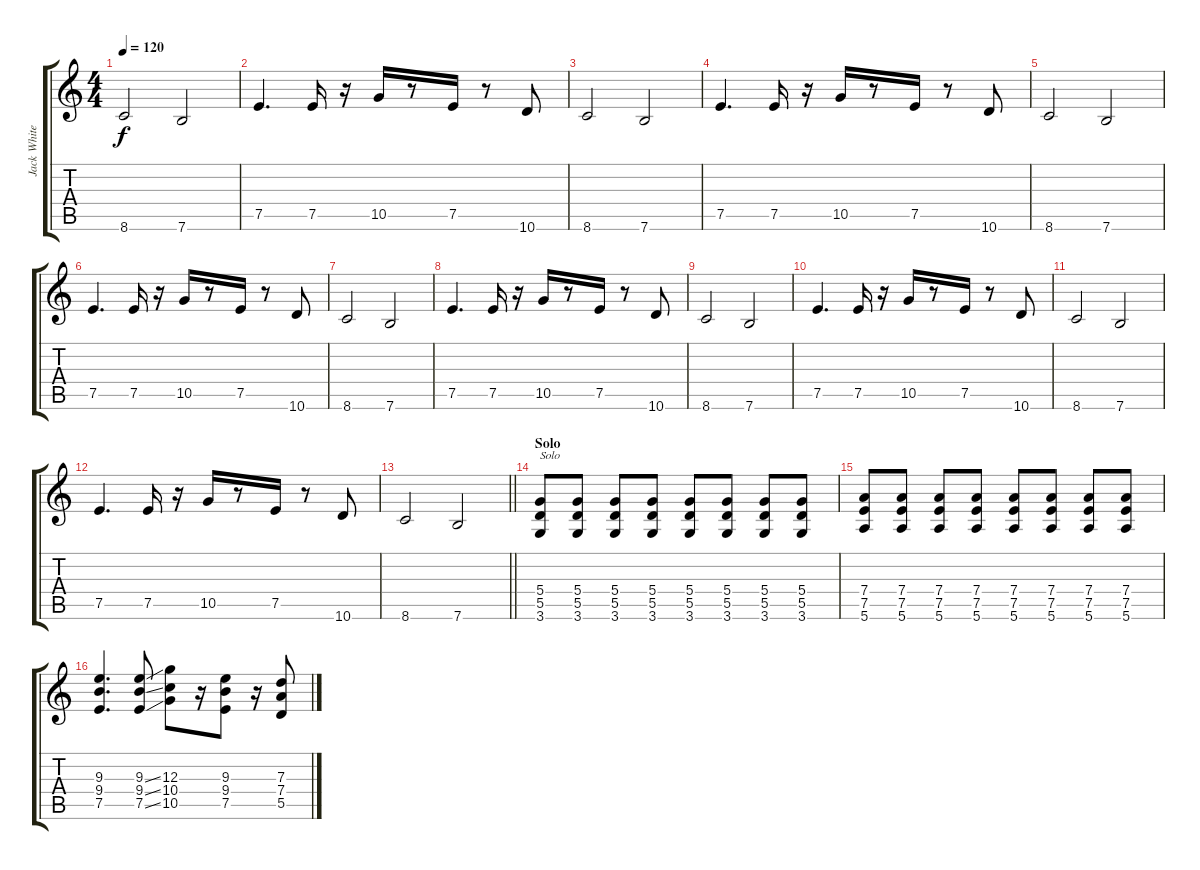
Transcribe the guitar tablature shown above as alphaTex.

\track ("Jack White" "Jack White") {instrument overdrivenguitar}
\staff {score tabs}
\tuning (E4 B3 G3 D3 A2 E2) {hide}
\ts (4 4)
\tempo 120
\clef g2
\ks c
8.6.2{dy f} 7.6.2 |
7.5.4{d} 7.5.16 r.16 10.5.16 r.8 7.5.16 r.8 10.6.8 |
8.6.2 7.6.2 |
7.5.4{d} 7.5.16 r.16 10.5.16 r.8 7.5.16 r.8 10.6.8 |
8.6.2 7.6.2 |
7.5.4{d} 7.5.16 r.16 10.5.16 r.8 7.5.16 r.8 10.6.8 |
8.6.2 7.6.2 |
7.5.4{d} 7.5.16 r.16 10.5.16 r.8 7.5.16 r.8 10.6.8 |
8.6.2 7.6.2 |
7.5.4{d} 7.5.16 r.16 10.5.16 r.8 7.5.16 r.8 10.6.8 |
8.6.2 7.6.2 |
7.5.4{d} 7.5.16 r.16 10.5.16 r.8 7.5.16 r.8 10.6.8 |
\barLineRight lightlight
8.6.2 7.6.2 |
\section ("" "Solo")
(5.4 5.5 3.6).8{txt "Solo"} (5.4 5.5 3.6).8 (5.4 5.5 3.6).8 (5.4 5.5 3.6).8 (5.4 5.5 3.6).8 (5.4 5.5 3.6).8 (5.4 5.5 3.6).8 (5.4 5.5 3.6).8 |
(7.4 7.5 5.6).8 (7.4 7.5 5.6).8 (7.4 7.5 5.6).8{instrument overdrivenguitar} (7.4 7.5 5.6).8 (7.4 7.5 5.6).8 (7.4 7.5 5.6).8 (7.4 7.5 5.6).8 (7.4 7.5 5.6).8 |
(9.3 9.4 7.5).4{d} (9.3{ss} 9.4{ss} 7.5{ss}).8 (12.3 10.4 10.5).8 r.16 (9.3 9.4 7.5).8 r.16 (7.3 7.4 5.5).8
